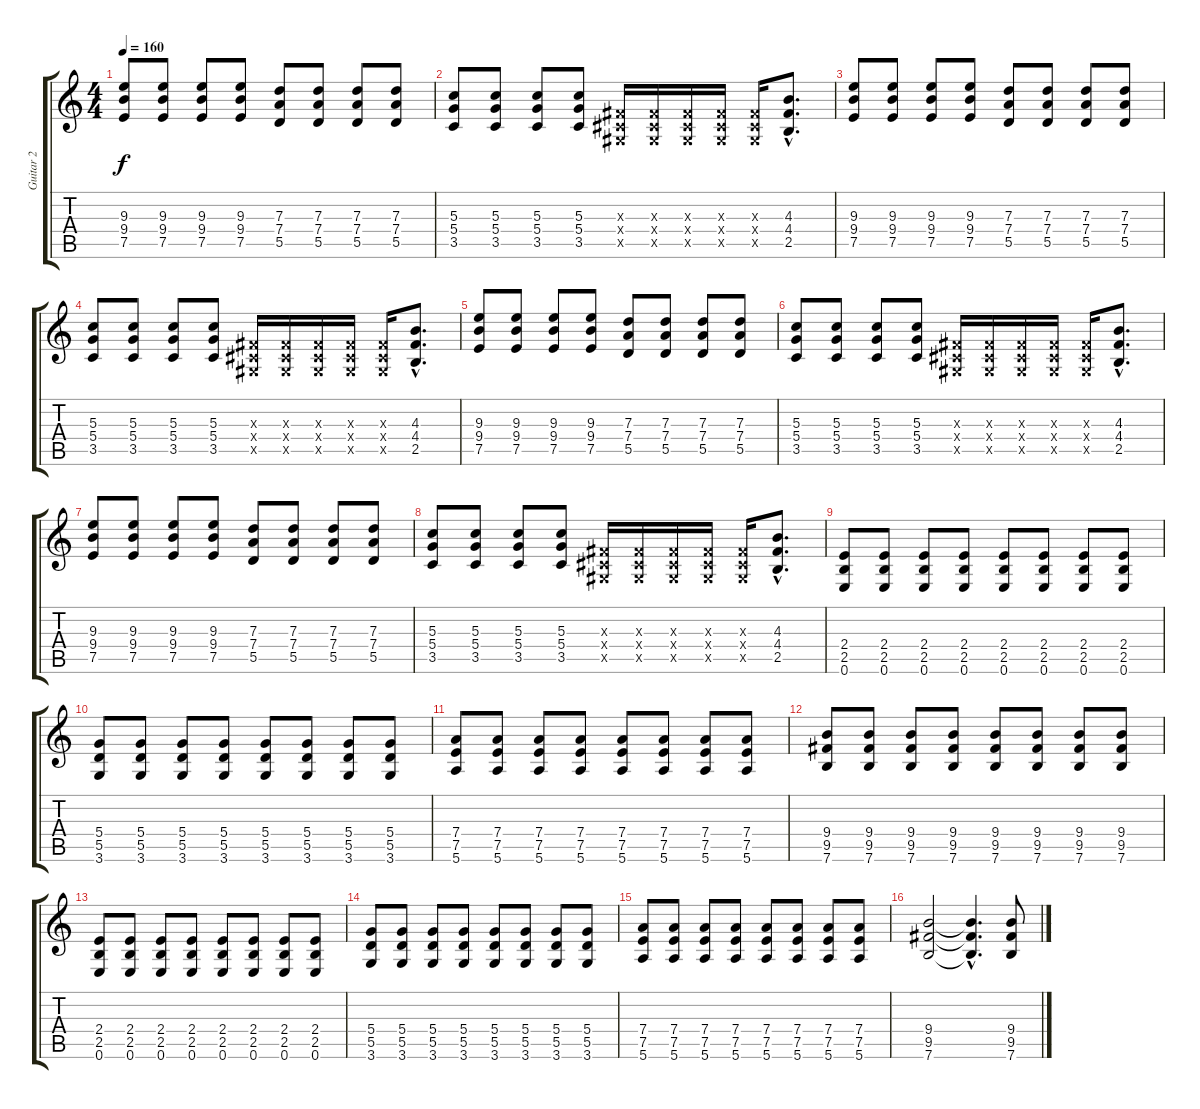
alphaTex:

\track ("Guitar 2" "Guitar 2") {instrument distortionguitar}
\staff {score tabs}
\tuning (E4 B3 G3 D3 A2 E2) {hide}
\ts (4 4)
\tempo 160
\clef g2
\ks c
(9.3 9.4 7.5).8{dy f} (9.3 9.4 7.5).8 (9.3 9.4 7.5).8 (9.3 9.4 7.5).8 (7.3 7.4 5.5).8 (7.3 7.4 5.5).8 (7.3 7.4 5.5).8 (7.3 7.4 5.5).8 |
(5.3 5.4 3.5).8 (5.3 5.4 3.5).8 (5.3 5.4 3.5).8 (5.3 5.4 3.5).8 (-1.3{x} -1.4{x} -1.5{x}).16 (-1.3{x} -1.4{x} -1.5{x}).16 (-1.3{x} -1.4{x} -1.5{x}).16 (-1.3{x} -1.4{x} -1.5{x}).16 (-1.3{x} -1.4{x} -1.5{x}).16 (4.3{hac} 4.4{hac} 2.5{hac}).8{d} |
(9.3 9.4 7.5).8 (9.3 9.4 7.5).8 (9.3 9.4 7.5).8 (9.3 9.4 7.5).8 (7.3 7.4 5.5).8 (7.3 7.4 5.5).8 (7.3 7.4 5.5).8 (7.3 7.4 5.5).8 |
(5.3 5.4 3.5).8 (5.3 5.4 3.5).8 (5.3 5.4 3.5).8 (5.3 5.4 3.5).8 (-1.3{x} -1.4{x} -1.5{x}).16 (-1.3{x} -1.4{x} -1.5{x}).16 (-1.3{x} -1.4{x} -1.5{x}).16 (-1.3{x} -1.4{x} -1.5{x}).16 (-1.3{x} -1.4{x} -1.5{x}).16 (4.3{hac} 4.4{hac} 2.5{hac}).8{d} |
(9.3 9.4 7.5).8 (9.3 9.4 7.5).8 (9.3 9.4 7.5).8 (9.3 9.4 7.5).8 (7.3 7.4 5.5).8 (7.3 7.4 5.5).8 (7.3 7.4 5.5).8 (7.3 7.4 5.5).8 |
(5.3 5.4 3.5).8 (5.3 5.4 3.5).8 (5.3 5.4 3.5).8 (5.3 5.4 3.5).8 (-1.3{x} -1.4{x} -1.5{x}).16 (-1.3{x} -1.4{x} -1.5{x}).16 (-1.3{x} -1.4{x} -1.5{x}).16 (-1.3{x} -1.4{x} -1.5{x}).16 (-1.3{x} -1.4{x} -1.5{x}).16 (4.3{hac} 4.4{hac} 2.5{hac}).8{d} |
(9.3 9.4 7.5).8 (9.3 9.4 7.5).8 (9.3 9.4 7.5).8 (9.3 9.4 7.5).8 (7.3 7.4 5.5).8 (7.3 7.4 5.5).8 (7.3 7.4 5.5).8 (7.3 7.4 5.5).8 |
(5.3 5.4 3.5).8 (5.3 5.4 3.5).8 (5.3 5.4 3.5).8 (5.3 5.4 3.5).8 (-1.3{x} -1.4{x} -1.5{x}).16 (-1.3{x} -1.4{x} -1.5{x}).16 (-1.3{x} -1.4{x} -1.5{x}).16 (-1.3{x} -1.4{x} -1.5{x}).16 (-1.3{x} -1.4{x} -1.5{x}).16 (4.3{hac} 4.4{hac} 2.5{hac}).8{d} |
(2.4 2.5 0.6).8 (2.4 2.5 0.6).8 (2.4 2.5 0.6).8 (2.4 2.5 0.6).8 (2.4 2.5 0.6).8 (2.4 2.5 0.6).8 (2.4 2.5 0.6).8 (2.4 2.5 0.6).8 |
(5.4 5.5 3.6).8 (5.4 5.5 3.6).8 (5.4 5.5 3.6).8 (5.4 5.5 3.6).8 (5.4 5.5 3.6).8 (5.4 5.5 3.6).8 (5.4 5.5 3.6).8 (5.4 5.5 3.6).8 |
(7.4 7.5 5.6).8 (7.4 7.5 5.6).8 (7.4 7.5 5.6).8 (7.4 7.5 5.6).8 (7.4 7.5 5.6).8 (7.4 7.5 5.6).8 (7.4 7.5 5.6).8 (7.4 7.5 5.6).8 |
(9.4 9.5 7.6).8 (9.4 9.5 7.6).8 (9.4 9.5 7.6).8 (9.4 9.5 7.6).8 (9.4 9.5 7.6).8 (9.4 9.5 7.6).8 (9.4 9.5 7.6).8 (9.4 9.5 7.6).8 |
(2.4 2.5 0.6).8 (2.4 2.5 0.6).8 (2.4 2.5 0.6).8 (2.4 2.5 0.6).8 (2.4 2.5 0.6).8 (2.4 2.5 0.6).8 (2.4 2.5 0.6).8 (2.4 2.5 0.6).8 |
(5.4 5.5 3.6).8 (5.4 5.5 3.6).8 (5.4 5.5 3.6).8 (5.4 5.5 3.6).8 (5.4 5.5 3.6).8 (5.4 5.5 3.6).8 (5.4 5.5 3.6).8 (5.4 5.5 3.6).8 |
(7.4 7.5 5.6).8 (7.4 7.5 5.6).8 (7.4 7.5 5.6).8 (7.4 7.5 5.6).8 (7.4 7.5 5.6).8 (7.4 7.5 5.6).8 (7.4 7.5 5.6).8 (7.4 7.5 5.6).8 |
(9.4 9.5 7.6).2 (9.4{hac t} 9.5{hac t} 7.6{hac t}).4{d} (9.4 9.5 7.6).8
